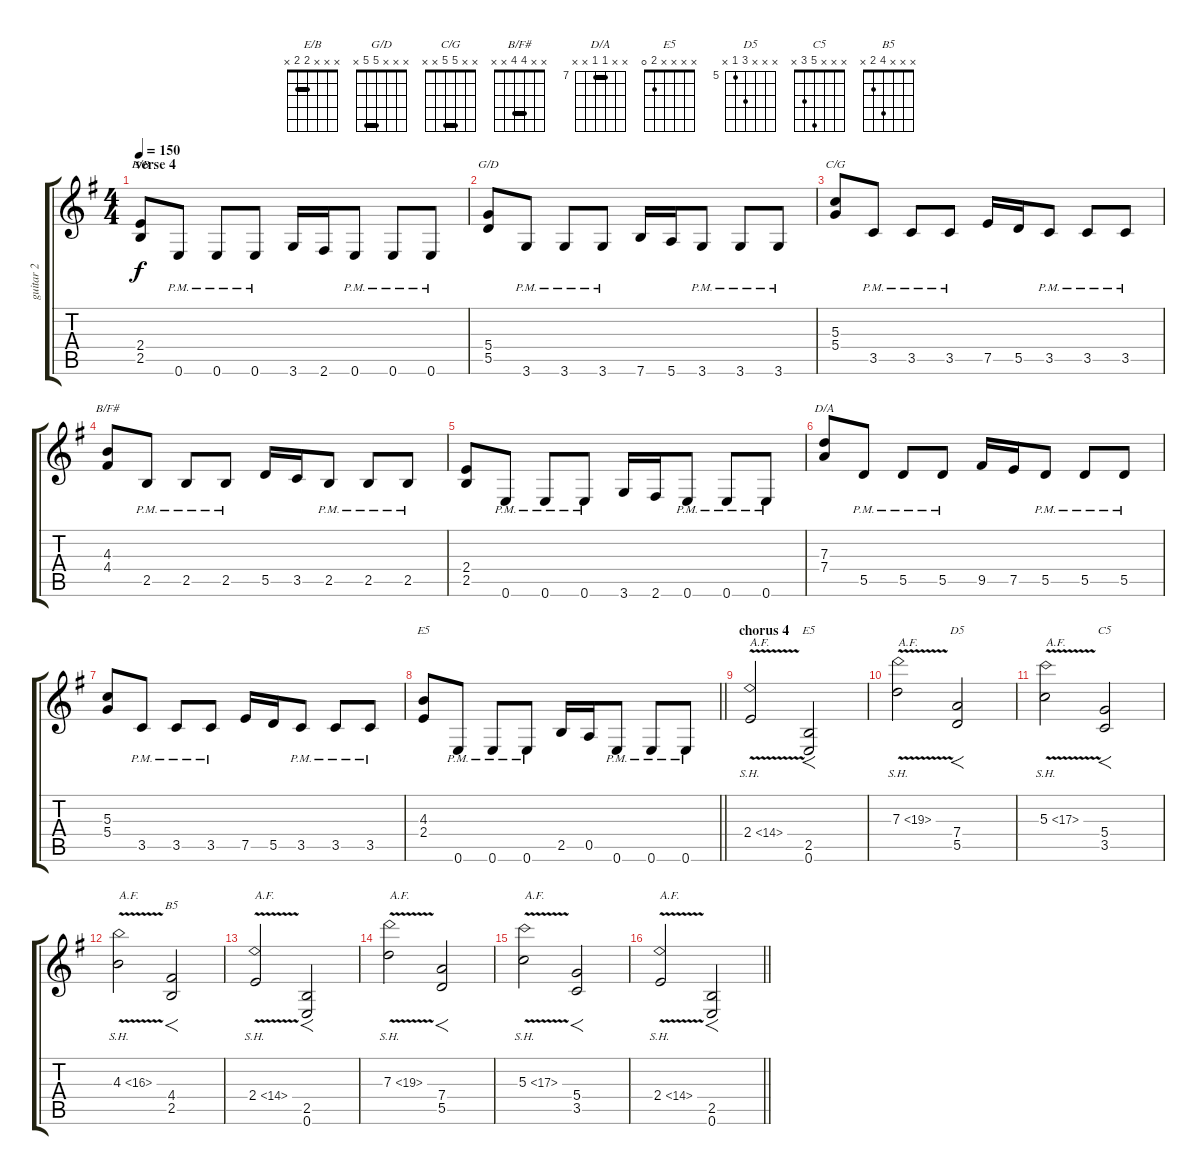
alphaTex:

\track ("guitar 2" "guitar 2") {instrument distortionguitar}
\staff {score tabs}
\tuning (E4 B3 G3 D3 A2 E2) {hide}
\chord ("E/B" x x x 2 2 x) {barre 2}
\chord ("G/D" x x x 5 5 x) {barre 5}
\chord ("C/G" x x 5 5 x x) {barre 5}
\chord ("B/F#" x x 4 4 x x) {barre 4}
\chord ("D/A" x x 7 7 x x) {firstfret 7 barre 7}
\chord ("E5" x x 4 2 x x)
\chord ("E5" x x x x 2 0)
\chord ("D5" x x x 7 5 x) {firstfret 5}
\chord ("C5" x x x 5 3 x)
\chord ("B5" x x x 4 2 x)
\ts (4 4)
\section ("" "verse 4")
\tempo 150
\clef g2
\ks eminor
(2.4 2.5).8{ch "E/B" dy f} 0.6{pm}.8 0.6{pm}.8 0.6{pm}.8 3.6.16 2.6.16 0.6{pm}.8 0.6{pm}.8 0.6{pm}.8 |
(5.4 5.5).8{ch "G/D"} 3.6{pm}.8 3.6{pm}.8 3.6{pm}.8 7.6.16 5.6.16 3.6{pm}.8 3.6{pm}.8 3.6{pm}.8 |
(5.3 5.4).8{ch "C/G"} 3.5{pm}.8 3.5{pm}.8 3.5{pm}.8 7.5.16 5.5.16 3.5{pm}.8 3.5{pm}.8 3.5{pm}.8 |
(4.3 4.4).8{ch "B/F#"} 2.5{pm}.8 2.5{pm}.8 2.5{pm}.8 5.5.16 3.5.16 2.5{pm}.8 2.5{pm}.8 2.5{pm}.8 |
(2.4 2.5).8 0.6{pm}.8 0.6{pm}.8 0.6{pm}.8 3.6.16 2.6.16 0.6{pm}.8 0.6{pm}.8 0.6{pm}.8 |
(7.3 7.4).8{ch "D/A"} 5.5{pm}.8 5.5{pm}.8 5.5{pm}.8 9.5.16 7.5.16 5.5{pm}.8 5.5{pm}.8 5.5{pm}.8 |
(5.3 5.4).8 3.5{pm}.8 3.5{pm}.8 3.5{pm}.8 7.5.16 5.5.16 3.5{pm}.8 3.5{pm}.8 3.5{pm}.8 |
\barLineRight lightlight
(4.3 2.4).8{ch "E5"} 0.6{pm}.8 0.6{pm}.8 0.6{pm}.8 2.5.16 0.5.16 0.6{pm}.8 0.6{pm}.8 0.6{pm}.8 |
\section ("" "chorus 4")
2.4{sh 12 v}.2{txt "A.F."} (2.5 0.6).2{f ch "E5"} |
7.3{sh 12 v}.2{txt "A.F."} (7.4 5.5).2{f ch "D5"} |
5.3{sh 12 v}.2{txt "A.F."} (5.4 3.5).2{f ch "C5"} |
4.3{sh 12 v}.2{txt "A.F."} (4.4 2.5).2{f ch "B5"} |
2.4{sh 12 v}.2{txt "A.F."} (2.5 0.6).2{f} |
7.3{sh 12 v}.2{txt "A.F."} (7.4 5.5).2{f} |
5.3{sh 12 v}.2{txt "A.F."} (5.4 3.5).2{f} |
\barLineRight lightlight
2.4{sh 12 v}.2{txt "A.F."} (2.5 0.6).2{f}
